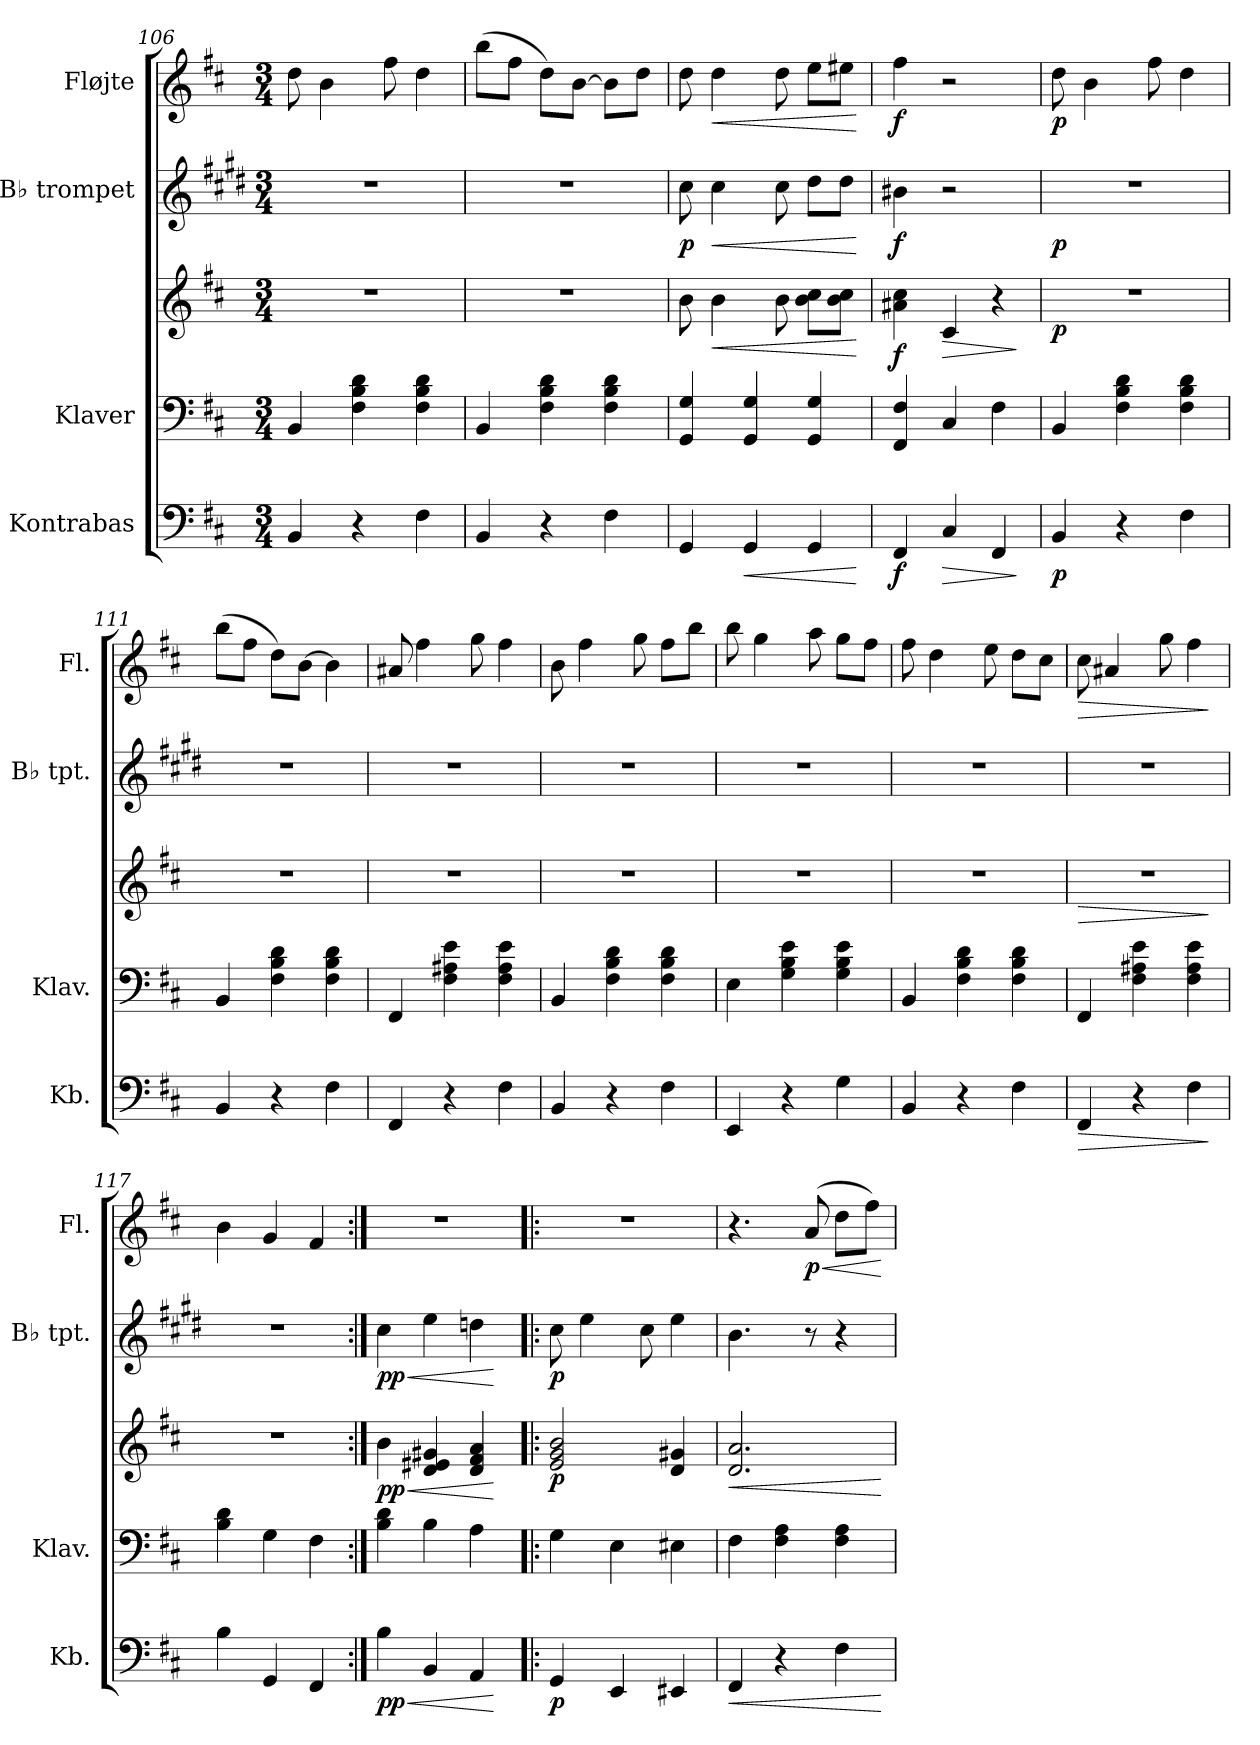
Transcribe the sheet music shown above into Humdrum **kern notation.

**kern	**dynam	**kern	**kern	**dynam	**kern	**dynam	**kern	**dynam
*part4	*part4	*part3	*part3	*part3	*part2	*part2	*part1	*part1
*staff5	*staff5	*staff4	*staff3	*staff3/4	*staff2	*staff2	*staff1	*staff1
*I"Kontrabas	*	*I"Klaver	*	*	*I"B♭ trompet	*	*I"Fløjte	*
*I'Kb.	*	*I'Klav.	*	*	*I'B♭ tpt.	*	*I'Fl.	*
*clefF4	*	*clefF4	*clefG2	*	*clefG2	*	*clefG2	*
*ITrd7c12	*	*	*	*	*ITrd1c2	*	*	*
*k[f#c#]	*	*k[f#c#]	*k[f#c#]	*	*k[f#c#]	*	*k[f#c#]	*
*M3/4	*	*M3/4	*M3/4	*	*M3/4	*	*M3/4	*
=106	=106	=106	=106	=106	=106	=106	=106	=106
4BBB/	.	4BB/	2.r	.	2.r	.	8dd\	.
.	.	.	.	.	.	.	4b\	.
4r	.	4F#\ 4B\ 4d\	.	.	.	.	.	.
.	.	.	.	.	.	.	8ff#\	.
4FF#\	.	4F#\ 4B\ 4d\	.	.	.	.	4dd\	.
=107	=107	=107	=107	=107	=107	=107	=107	=107
4BBB/	.	4BB/	2.r	.	2.r	.	(>8bb\L	.
.	.	.	.	.	.	.	8ff#\J	.
4r	.	4F#\ 4B\ 4d\	.	.	.	.	8dd\L)	.
.	.	.	.	.	.	.	[8b\J	.
4FF#\	.	4F#\ 4B\ 4d\	.	.	.	.	8b\L]	.
.	.	.	.	.	.	.	8dd\J	.
=108	=108	=108	=108	=108	=108	=108	=108	=108
!	!	!	!	!	!	!LO:DY:b	!	!
4GGG/	.	4GG/ 4G/	8b\	.	8b\	p	8dd\	.
!	!	!	!	!LO:HP:b	!	!LO:HP:b	!	!LO:HP:b
.	.	.	4b\	<	4b\	<	4dd\	<
!	!LO:HP:b	!	!	!	!	!	!	!
4GGG/	<	4GG/ 4G/	.	.	.	.	.	.
.	.	.	8b\	.	8b\	.	8dd\	.
4GGG/	.	4GG/ 4G/	8b\ 8cc#\L	.	8cc#\L	.	8ee\L	.
.	.	.	8b\ 8cc#\J	.	8cc#\J	.	8ee#X\J	.
.	[	.	.	[	.	[	.	[
=109	=109	=109	=109	=109	=109	=109	=109	=109
!	!LO:DY:b	!	!	!LO:DY:b	!	!LO:DY:b	!	!LO:DY:b
4FFF#/	f	4FF#/ 4F#/	4a#X\ 4cc#\	f	4a#X\	f	4ff#\	f
!	!LO:HP:b	!	!	!LO:HP:b	!	!	!	!
4CC#/	>	4C#/	4c#/	>	2r	.	2r	.
4FFF#/	.	4F#\	4r	.	.	.	.	.
.	]	.	.	]	.	.	.	.
=110	=110	=110	=110	=110	=110	=110	=110	=110
!	!LO:DY:b	!	!	!LO:DY:b	!	!LO:DY:b	!	!LO:DY:b
4BBB/	p	4BB/	2.r	p	2.r	p	8dd\	p
.	.	.	.	.	.	.	4b\	.
4r	.	4F#\ 4B\ 4d\	.	.	.	.	.	.
.	.	.	.	.	.	.	8ff#\	.
4FF#\	.	4F#\ 4B\ 4d\	.	.	.	.	4dd\	.
=111	=111	=111	=111	=111	=111	=111	=111	=111
4BBB/	.	4BB/	2.r	.	2.r	.	(>8bb\L	.
.	.	.	.	.	.	.	8ff#\J	.
4r	.	4F#\ 4B\ 4d\	.	.	.	.	8dd\L)	.
.	.	.	.	.	.	.	[8b\J	.
4FF#\	.	4F#\ 4B\ 4d\	.	.	.	.	4b\]	.
!!LO:PB:g=z
=112	=112	=112	=112	=112	=112	=112	=112	=112
4FFF#/	.	4FF#/	2.r	.	2.r	.	8a#X/	.
.	.	.	.	.	.	.	4ff#\	.
4r	.	4F#\ 4A#X\ 4e\	.	.	.	.	.	.
.	.	.	.	.	.	.	8gg\	.
4FF#\	.	4F#\ 4A#\ 4e\	.	.	.	.	4ff#\	.
=113	=113	=113	=113	=113	=113	=113	=113	=113
4BBB/	.	4BB/	2.r	.	2.r	.	8b\	.
.	.	.	.	.	.	.	4ff#\	.
4r	.	4F#\ 4B\ 4d\	.	.	.	.	.	.
.	.	.	.	.	.	.	8gg\	.
4FF#\	.	4F#\ 4B\ 4d\	.	.	.	.	8ff#\L	.
.	.	.	.	.	.	.	8bb\J	.
=114	=114	=114	=114	=114	=114	=114	=114	=114
4EEE/	.	4E\	2.r	.	2.r	.	8bb\	.
.	.	.	.	.	.	.	4gg\	.
4r	.	4G\ 4B\ 4e\	.	.	.	.	.	.
.	.	.	.	.	.	.	8aa\	.
4GG\	.	4G\ 4B\ 4e\	.	.	.	.	8gg\L	.
.	.	.	.	.	.	.	8ff#\J	.
=115	=115	=115	=115	=115	=115	=115	=115	=115
4BBB/	.	4BB/	2.r	.	2.r	.	8ff#\	.
.	.	.	.	.	.	.	4dd\	.
4r	.	4F#\ 4B\ 4d\	.	.	.	.	.	.
.	.	.	.	.	.	.	8ee\	.
4FF#\	.	4F#\ 4B\ 4d\	.	.	.	.	8dd\L	.
.	.	.	.	.	.	.	8cc#\J	.
=116	=116	=116	=116	=116	=116	=116	=116	=116
!	!LO:HP:b	!	!	!LO:HP:b	!	!	!	!LO:HP:b
4FFF#/	>	4FF#/	2.r	>	2.r	.	8cc#\	>
.	.	.	.	.	.	.	4a#X/	.
4r	.	4F#\ 4A#X\ 4e\	.	.	.	.	.	.
.	.	.	.	.	.	.	8gg\	.
4FF#\	.	4F#\ 4A#\ 4e\	.	.	.	.	4ff#\	.
.	]	.	.	]	.	.	.	]
=117	=117	=117	=117	=117	=117	=117	=117	=117
4BB\	.	4B\ 4d\	2.r	.	2.r	.	4b\	.
4GGG/	.	4G\	.	.	.	.	4g/	.
4FFF#/	.	4F#\	.	.	.	.	4f#/	.
!!LO:PB:g=z
=118:|!	=118:|!	=118:|!	=118:|!	=118:|!	=118:|!	=118:|!	=118:|!	=118:|!
!	!LO:HP:b	!	!	!LO:HP:b	!	!LO:HP:b	!	!
!	!LO:DY:n=1:b	!	!	!LO:DY:n=1:b	!	!LO:DY:n=1:b	!	!
4BB\	< pp	4B\ 4d\	4b\	< pp	4b\	< pp	2.r	.
4BBB/	.	4B\	4d/ 4e#X/ 4g#X/	.	4dd\	.	.	.
4AAA/	.	4A\	4d/ 4f#/ 4a/	.	4ccn\	.	.	.
.	[	.	.	[	.	[	.	.
=119!|:	=119!|:	=119!|:	=119!|:	=119!|:	=119!|:	=119!|:	=119!|:	=119!|:
!	!LO:DY:b	!	!	!LO:DY:b	!	!LO:DY:b	!	!
4GGG/	p	4G\	2e/ 2g/ 2b/	p	8b\	p	2.r	.
.	.	.	.	.	4dd\	.	.	.
4EEE/	.	4E\	.	.	.	.	.	.
.	.	.	.	.	8b\	.	.	.
4EEE#X/	.	4E#X\	4d/ 4g#X/	.	4dd\	.	.	.
=120	=120	=120	=120	=120	=120	=120	=120	=120
!	!LO:HP:b	!	!	!LO:HP:b	!	!	!	!
4FFF#/	<	4F#\	2.d/ 2.a/	<	4.a\	.	4.r	.
4r	.	4F#\ 4A\	.	.	.	.	.	.
!	!	!	!	!	!	!	!	!LO:HP:b
!	!	!	!	!	!	!	!	!LO:DY:n=1:b
.	.	.	.	.	8r	.	(>8a/	< p
4FF#\	.	4F#\ 4A\	.	.	4r	.	8dd\L	.
.	.	.	.	.	.	.	8ff#\J)	.
.	[	.	.	[	.	.	.	[
=	=	=	=	=	=	=	=	=
*-	*-	*-	*-	*-	*-	*-	*-	*-
